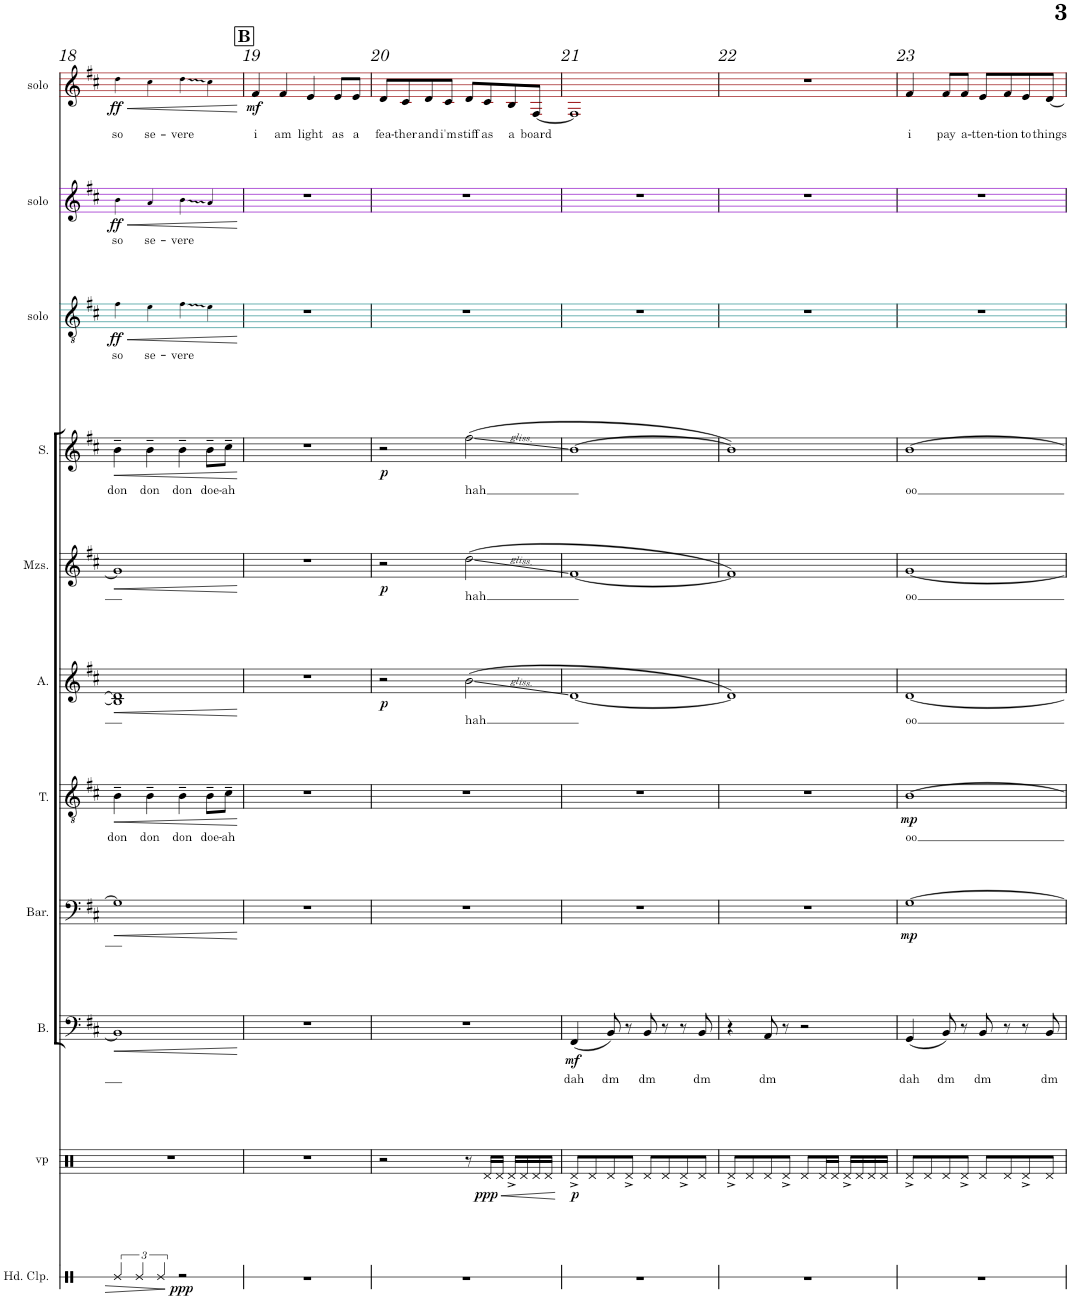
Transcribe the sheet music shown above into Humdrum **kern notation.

**kern	**dynam	**kern	**dynam	**kern	**text	**dynam	**kern	**dynam	**kern	**text	**dynam	**kern	**text	**dynam	**kern	**text	**dynam	**kern	**text	**dynam	**kern	**text	**dynam	**kern	**text	**dynam	**kern	**text	**dynam
*part11	*part11	*part10	*part10	*part9	*part9	*part9	*part8	*part8	*part7	*part7	*part7	*part6	*part6	*part6	*part5	*part5	*part5	*part4	*part4	*part4	*part3	*part3	*part3	*part2	*part2	*part2	*part1	*part1	*part1
*staff11	*staff11	*staff10	*staff10	*staff9	*staff9	*staff9	*staff8	*staff8	*staff7	*staff7	*staff7	*staff6	*staff6	*staff6	*staff5	*staff5	*staff5	*staff4	*staff4	*staff4	*staff3	*staff3	*staff3	*staff2	*staff2	*staff2	*staff1	*staff1	*staff1
*I"Hand Clap	*	*I"vp	*	*I"Bass	*	*	*I"Baritone	*	*I"Tenor	*	*	*I"Alto	*	*	*I"Mezzo-soprano	*	*	*I"Soprano	*	*	*I"solo	*	*	*I"solo	*	*	*I"solo	*	*
*I'Hd. Clp.	*	*I'vp	*	*I'B.	*	*	*I'Bar.	*	*I'T.	*	*	*I'A.	*	*	*I'Mzs.	*	*	*I'S.	*	*	*I'solo	*	*	*I'solo	*	*	*I'solo	*	*
!!LO:PB:g=z
*clefX	*	*clefX	*	*clefF4	*	*	*clefF4	*	*clefGv2	*	*	*clefG2	*	*	*clefG2	*	*	*clefG2	*	*	*clefGv2	*	*	*clefG2	*	*	*clefG2	*	*
*k[]	*	*k[]	*	*k[f#c#]	*	*	*k[f#c#]	*	*k[f#c#]	*	*	*k[f#c#]	*	*	*k[f#c#]	*	*	*k[f#c#]	*	*	*k[f#c#]	*	*	*k[f#c#]	*	*	*k[f#c#]	*	*
*M4/4	*	*M4/4	*	*M4/4	*	*	*M4/4	*	*M4/4	*	*	*M4/4	*	*	*M4/4	*	*	*M4/4	*	*	*M4/4	*	*	*M4/4	*	*	*M4/4	*	*
=18	=18	=18	=18	=18	=18	=18	=18	=18	=18	=18	=18	=18	=18	=18	=18	=18	=18	=18	=18	=18	=18	=18	=18	=18	=18	=18	=18	=18	=18
!	!	!	!	!	!	!LO:HP:b	!	!LO:HP:b	!	!LO:LY:b	!LO:HP:b	!	!	!LO:HP:b	!	!	!LO:HP:b	!	!LO:LY:b	!LO:HP:b	!	!LO:LY:b	!LO:HP:b	!	!LO:LY:b	!LO:HP:b	!	!LO:LY:b	!LO:HP:b
!	!	!	!	!	!	!	!	!	!	!	!	!	!	!	!	!	!	!	!	!	!	!	!LO:DY:n=1:b	!	!	!LO:DY:n=1:b	!	!	!LO:DY:n=1:b
6Re/	.	1r	.	1BB]	.	<	1G]	<	4B~\	don	<	1B] 1d]	.	<	1g]	.	<	4b~\	don	<	4f#!\	so	< ff	4b!\	so	< ff	4dd!\	so	< ff
6Re/	.	.	.	.	.	.	.	.	.	.	.	.	.	.	.	.	.	.	.	.	.	.	.	.	.	.	.	.	.
!	!	!	!	!	!	!	!	!	!	!LO:LY:b	!	!	!	!	!	!	!	!	!LO:LY:b	!	!	!LO:LY:b	!	!	!LO:LY:b	!	!	!LO:LY:b	!
.	.	.	.	.	.	.	.	.	4B~\	don	.	.	.	.	.	.	.	4b~\	don	.	4e!\	se-	.	4a!/	se-	.	4cc#!\	se-	.
6Re/	.	.	.	.	.	.	.	.	.	.	.	.	.	.	.	.	.	.	.	.	.	.	.	.	.	.	.	.	.
!	!LO:DY:b	!	!	!	!	!	!	!	!	!LO:LY:b	!	!	!	!	!	!	!	!	!LO:LY:b	!	!	!LO:LY:b	!	!	!LO:LY:b	!	!	!LO:LY:b	!
2r	ppp	.	.	.	.	.	.	.	4B~\	don	.	.	.	.	.	.	.	4b~\	don	.	4f#!\	-vere	.	4b!\	-vere	.	4dd!\	-vere	.
!	!	!	!	!	!	!	!	!	!	!LO:LY:b	!	!	!	!	!	!	!	!	!LO:LY:b	!	!	!	!	!	!	!	!	!	!
.	.	.	.	.	.	.	.	.	8B~\L	doe-	.	.	.	.	.	.	.	8b~\L	doe-	.	4e\	.	.	4a/	.	.	4cc#\	.	.
!	!	!	!	!	!	!	!	!	!	!LO:LY:b	!	!	!	!	!	!	!	!	!LO:LY:b	!	!	!	!	!	!	!	!	!	!
.	.	.	.	.	.	.	.	.	8c#~\J	-ah	.	.	.	.	.	.	.	8cc#~\J	-ah	.	.	.	.	.	.	.	.	.	.
.	.	.	.	.	.	[	.	[	.	.	[	.	.	[	.	.	[	.	.	[	.	.	[	.	.	[	.	.	[
!!LO:REH:place=s1:a:B:cj:fs=14:t=B
=19	=19	=19	=19	=19	=19	=19	=19	=19	=19	=19	=19	=19	=19	=19	=19	=19	=19	=19	=19	=19	=19	=19	=19	=19	=19	=19	=19	=19	=19
!	!	!	!	!	!	!	!	!	!	!	!	!	!	!	!	!	!	!	!	!	!	!	!	!	!	!	!	!LO:LY:b	!LO:DY:b
1r	.	1r	.	1r	.	.	1r	.	1r	.	.	1r	.	.	1r	.	.	1r	.	.	1r	.	.	1r	.	.	4f#/	i	mf
!	!	!	!	!	!	!	!	!	!	!	!	!	!	!	!	!	!	!	!	!	!	!	!	!	!	!	!	!LO:LY:b	!
.	.	.	.	.	.	.	.	.	.	.	.	.	.	.	.	.	.	.	.	.	.	.	.	.	.	.	4f#/	am	.
!	!	!	!	!	!	!	!	!	!	!	!	!	!	!	!	!	!	!	!	!	!	!	!	!	!	!	!	!LO:LY:b	!
.	.	.	.	.	.	.	.	.	.	.	.	.	.	.	.	.	.	.	.	.	.	.	.	.	.	.	4e/	light	.
!	!	!	!	!	!	!	!	!	!	!	!	!	!	!	!	!	!	!	!	!	!	!	!	!	!	!	!	!LO:LY:b	!
.	.	.	.	.	.	.	.	.	.	.	.	.	.	.	.	.	.	.	.	.	.	.	.	.	.	.	8e/L	as	.
!	!	!	!	!	!	!	!	!	!	!	!	!	!	!	!	!	!	!	!	!	!	!	!	!	!	!	!	!LO:LY:b	!
.	.	.	.	.	.	.	.	.	.	.	.	.	.	.	.	.	.	.	.	.	.	.	.	.	.	.	8e/J	a	.
=20	=20	=20	=20	=20	=20	=20	=20	=20	=20	=20	=20	=20	=20	=20	=20	=20	=20	=20	=20	=20	=20	=20	=20	=20	=20	=20	=20	=20	=20
!	!	!	!	!	!	!	!	!	!	!	!	!	!	!LO:DY:b	!	!	!LO:DY:b	!	!	!LO:DY:b	!	!	!	!	!	!	!	!LO:LY:b	!
1r	.	2r	.	1r	.	.	1r	.	1r	.	.	2r	.	p	2r	.	p	2r	.	p	1r	.	.	1r	.	.	8d/L	fea-	.
!	!	!	!	!	!	!	!	!	!	!	!	!	!	!	!	!	!	!	!	!	!	!	!	!	!	!	!	!LO:LY:b	!
.	.	.	.	.	.	.	.	.	.	.	.	.	.	.	.	.	.	.	.	.	.	.	.	.	.	.	8c#/	-ther	.
!	!	!	!	!	!	!	!	!	!	!	!	!	!	!	!	!	!	!	!	!	!	!	!	!	!	!	!	!LO:LY:b	!
.	.	.	.	.	.	.	.	.	.	.	.	.	.	.	.	.	.	.	.	.	.	.	.	.	.	.	8d/	and	.
!	!	!	!	!	!	!	!	!	!	!	!	!	!	!	!	!	!	!	!	!	!	!	!	!	!	!	!	!LO:LY:b	!
.	.	.	.	.	.	.	.	.	.	.	.	.	.	.	.	.	.	.	.	.	.	.	.	.	.	.	8c#/J	i'm	.
!	!	!	!	!	!	!	!	!	!	!	!	!	!LO:LY:b	!	!	!LO:LY:b	!	!	!LO:LY:b	!	!	!	!	!	!	!	!	!LO:LY:b	!
.	.	8r	.	.	.	.	.	.	.	.	.	(2b\	hah	.	(2dd\	hah	.	(2ff#\	hah	.	.	.	.	.	.	.	8d/L	stiff	.
!	!	!	!LO:HP:b	!	!	!	!	!	!	!	!	!	!	!	!	!	!	!	!	!	!	!	!	!	!	!	!	!LO:LY:b	!
!	!	!	!LO:DY:n=1:b	!	!	!	!	!	!	!	!	!	!	!	!	!	!	!	!	!	!	!	!	!	!	!	!	!	!
.	.	16Rd/LL	< ppp	.	.	.	.	.	.	.	.	.	.	.	.	.	.	.	.	.	.	.	.	.	.	.	8c#/	as	.
.	.	16Rd/JJ	.	.	.	.	.	.	.	.	.	.	.	.	.	.	.	.	.	.	.	.	.	.	.	.	.	.	.
!	!	!	!	!	!	!	!	!	!	!	!	!	!	!	!	!	!	!	!	!	!	!	!	!	!	!	!	!LO:LY:b	!
.	.	16Rd^/LL	.	.	.	.	.	.	.	.	.	.	.	.	.	.	.	.	.	.	.	.	.	.	.	.	8B/	a	.
.	.	16Rd/	.	.	.	.	.	.	.	.	.	.	.	.	.	.	.	.	.	.	.	.	.	.	.	.	.	.	.
!	!	!	!	!	!	!	!	!	!	!	!	!	!	!	!	!	!	!	!	!	!	!	!	!	!	!	!	!LO:LY:b	!
.	.	16Rd/	.	.	.	.	.	.	.	.	.	.	.	.	.	.	.	.	.	.	.	.	.	.	.	.	[8F#/J	board	.
.	.	16Rd/JJ	.	.	.	.	.	.	.	.	.	.	.	.	.	.	.	.	.	.	.	.	.	.	.	.	.	.	.
.	.	.	[	.	.	.	.	.	.	.	.	.	.	.	.	.	.	.	.	.	.	.	.	.	.	.	.	.	.
=21	=21	=21	=21	=21	=21	=21	=21	=21	=21	=21	=21	=21	=21	=21	=21	=21	=21	=21	=21	=21	=21	=21	=21	=21	=21	=21	=21	=21	=21
!	!	!	!LO:DY:b	!	!LO:LY:b	!LO:DY:b	!	!	!	!	!	!	!	!	!	!	!	!	!	!	!	!	!	!	!	!	!	!	!
1r	.	8Rd^/L	p	(4FF#/	dah	mf	1r	.	1r	.	.	[1d	.	.	[1f#	.	.	[1b	.	.	1r	.	.	1r	.	.	1F#]	.	.
.	.	8Rd/	.	.	.	.	.	.	.	.	.	.	.	.	.	.	.	.	.	.	.	.	.	.	.	.	.	.	.
!	!	!	!	!	!LO:LY:b	!	!	!	!	!	!	!	!	!	!	!	!	!	!	!	!	!	!	!	!	!	!	!	!
.	.	8Rd/	.	8BB/)	dm	.	.	.	.	.	.	.	.	.	.	.	.	.	.	.	.	.	.	.	.	.	.	.	.
.	.	8Rd^/J	.	8r	.	.	.	.	.	.	.	.	.	.	.	.	.	.	.	.	.	.	.	.	.	.	.	.	.
!	!	!	!	!	!LO:LY:b	!	!	!	!	!	!	!	!	!	!	!	!	!	!	!	!	!	!	!	!	!	!	!	!
.	.	8Rd/L	.	8BB/	dm	.	.	.	.	.	.	.	.	.	.	.	.	.	.	.	.	.	.	.	.	.	.	.	.
.	.	8Rd/	.	8r	.	.	.	.	.	.	.	.	.	.	.	.	.	.	.	.	.	.	.	.	.	.	.	.	.
.	.	8Rd^/	.	8r	.	.	.	.	.	.	.	.	.	.	.	.	.	.	.	.	.	.	.	.	.	.	.	.	.
!	!	!	!	!	!LO:LY:b	!	!	!	!	!	!	!	!	!	!	!	!	!	!	!	!	!	!	!	!	!	!	!	!
.	.	8Rd/J	.	8BB/	dm	.	.	.	.	.	.	.	.	.	.	.	.	.	.	.	.	.	.	.	.	.	.	.	.
=22	=22	=22	=22	=22	=22	=22	=22	=22	=22	=22	=22	=22	=22	=22	=22	=22	=22	=22	=22	=22	=22	=22	=22	=22	=22	=22	=22	=22	=22
1r	.	8Rd^/L	.	4r	.	.	1r	.	1r	.	.	1d])	.	.	1f#])	.	.	1b])	.	.	1r	.	.	1r	.	.	1r	.	.
.	.	8Rd/	.	.	.	.	.	.	.	.	.	.	.	.	.	.	.	.	.	.	.	.	.	.	.	.	.	.	.
!	!	!	!	!	!LO:LY:b	!	!	!	!	!	!	!	!	!	!	!	!	!	!	!	!	!	!	!	!	!	!	!	!
.	.	8Rd/	.	8AA/	dm	.	.	.	.	.	.	.	.	.	.	.	.	.	.	.	.	.	.	.	.	.	.	.	.
.	.	8Rd^/J	.	8r	.	.	.	.	.	.	.	.	.	.	.	.	.	.	.	.	.	.	.	.	.	.	.	.	.
.	.	8Rd/L	.	2r	.	.	.	.	.	.	.	.	.	.	.	.	.	.	.	.	.	.	.	.	.	.	.	.	.
.	.	16Rd/L	.	.	.	.	.	.	.	.	.	.	.	.	.	.	.	.	.	.	.	.	.	.	.	.	.	.	.
.	.	16Rd/JJ	.	.	.	.	.	.	.	.	.	.	.	.	.	.	.	.	.	.	.	.	.	.	.	.	.	.	.
.	.	16Rd^/LL	.	.	.	.	.	.	.	.	.	.	.	.	.	.	.	.	.	.	.	.	.	.	.	.	.	.	.
.	.	16Rd/	.	.	.	.	.	.	.	.	.	.	.	.	.	.	.	.	.	.	.	.	.	.	.	.	.	.	.
.	.	16Rd/	.	.	.	.	.	.	.	.	.	.	.	.	.	.	.	.	.	.	.	.	.	.	.	.	.	.	.
.	.	16Rd/JJ	.	.	.	.	.	.	.	.	.	.	.	.	.	.	.	.	.	.	.	.	.	.	.	.	.	.	.
=23	=23	=23	=23	=23	=23	=23	=23	=23	=23	=23	=23	=23	=23	=23	=23	=23	=23	=23	=23	=23	=23	=23	=23	=23	=23	=23	=23	=23	=23
!	!	!	!	!	!LO:LY:b	!	!	!LO:DY:b	!	!LO:LY:b	!LO:DY:b	!	!LO:LY:b	!	!	!LO:LY:b	!	!	!LO:LY:b	!	!	!	!	!	!	!	!	!LO:LY:b	!
1r	.	8Rd^/L	.	(4GG/	dah	.	[1G	mp	[1B	oo	mp	[1d	oo	.	[1g	oo	.	[1b	oo	.	1r	.	.	1r	.	.	4f#/	i	.
.	.	8Rd/	.	.	.	.	.	.	.	.	.	.	.	.	.	.	.	.	.	.	.	.	.	.	.	.	.	.	.
!	!	!	!	!	!LO:LY:b	!	!	!	!	!	!	!	!	!	!	!	!	!	!	!	!	!	!	!	!	!	!	!LO:LY:b	!
.	.	8Rd/	.	8BB/)	dm	.	.	.	.	.	.	.	.	.	.	.	.	.	.	.	.	.	.	.	.	.	8f#/L	pay	.
!	!	!	!	!	!	!	!	!	!	!	!	!	!	!	!	!	!	!	!	!	!	!	!	!	!	!	!	!LO:LY:b	!
.	.	8Rd^/J	.	8r	.	.	.	.	.	.	.	.	.	.	.	.	.	.	.	.	.	.	.	.	.	.	8f#/J	a-	.
!	!	!	!	!	!LO:LY:b	!	!	!	!	!	!	!	!	!	!	!	!	!	!	!	!	!	!	!	!	!	!	!LO:LY:b	!
.	.	8Rd/L	.	8BB/	dm	.	.	.	.	.	.	.	.	.	.	.	.	.	.	.	.	.	.	.	.	.	8e/L	-tten-	.
!	!	!	!	!	!	!	!	!	!	!	!	!	!	!	!	!	!	!	!	!	!	!	!	!	!	!	!	!LO:LY:b	!
.	.	8Rd/	.	8r	.	.	.	.	.	.	.	.	.	.	.	.	.	.	.	.	.	.	.	.	.	.	8f#/	-tion	.
!	!	!	!	!	!	!	!	!	!	!	!	!	!	!	!	!	!	!	!	!	!	!	!	!	!	!	!	!LO:LY:b	!
.	.	8Rd^/	.	8r	.	.	.	.	.	.	.	.	.	.	.	.	.	.	.	.	.	.	.	.	.	.	8e/	to	.
!	!	!	!	!	!LO:LY:b	!	!	!	!	!	!	!	!	!	!	!	!	!	!	!	!	!	!	!	!	!	!	!LO:LY:b	!
.	.	8Rd/J	.	8BB/	dm	.	.	.	.	.	.	.	.	.	.	.	.	.	.	.	.	.	.	.	.	.	[8d/J	things	.
=	=	=	=	=	=	=	=	=	=	=	=	=	=	=	=	=	=	=	=	=	=	=	=	=	=	=	=	=	=
*-	*-	*-	*-	*-	*-	*-	*-	*-	*-	*-	*-	*-	*-	*-	*-	*-	*-	*-	*-	*-	*-	*-	*-	*-	*-	*-	*-	*-	*-
